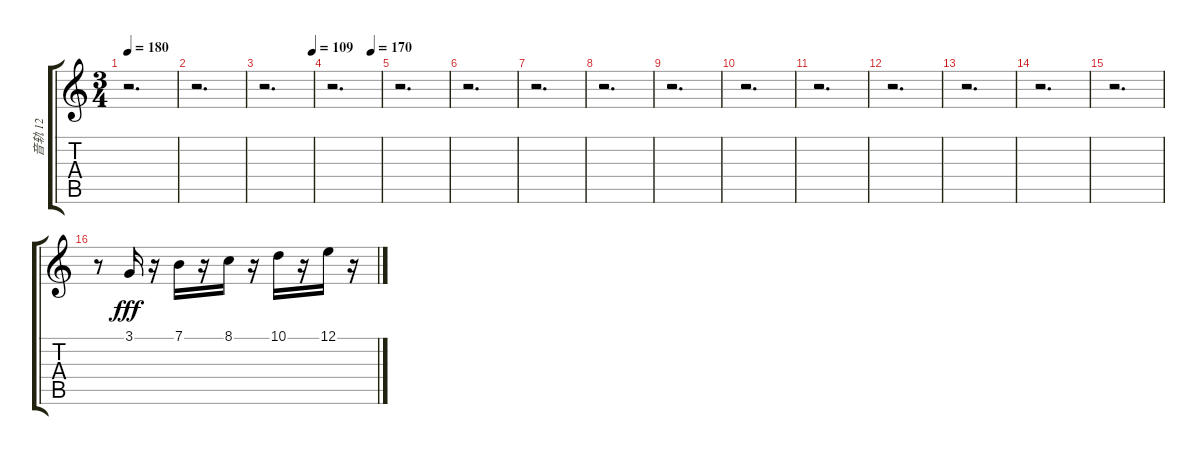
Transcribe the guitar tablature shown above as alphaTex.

\track ("音轨 12" "音轨 12") {instrument oboe}
\staff {score tabs}
\tuning (E4 B3 G3 D3 A2 E2) {hide}
\ts (3 4)
\tempo 180
\clef g2
\ks c
r.2{d dy f} |
r.2{d} |
\tempo (109 0.9930555555555556)
r.2{d} |
\tempo (170 0.8055555555555556)
r.2{d} |
r.2{d} |
r.2{d} |
r.2{d} |
r.2{d} |
r.2{d} |
r.2{d} |
r.2{d} |
r.2{d} |
r.2{d} |
r.2{d} |
r.2{d} |
r.8 3.1.16{dy fff} r.16 7.1.16 r.16 8.1.16 r.16 10.1.16 r.16 12.1.16 r.16
